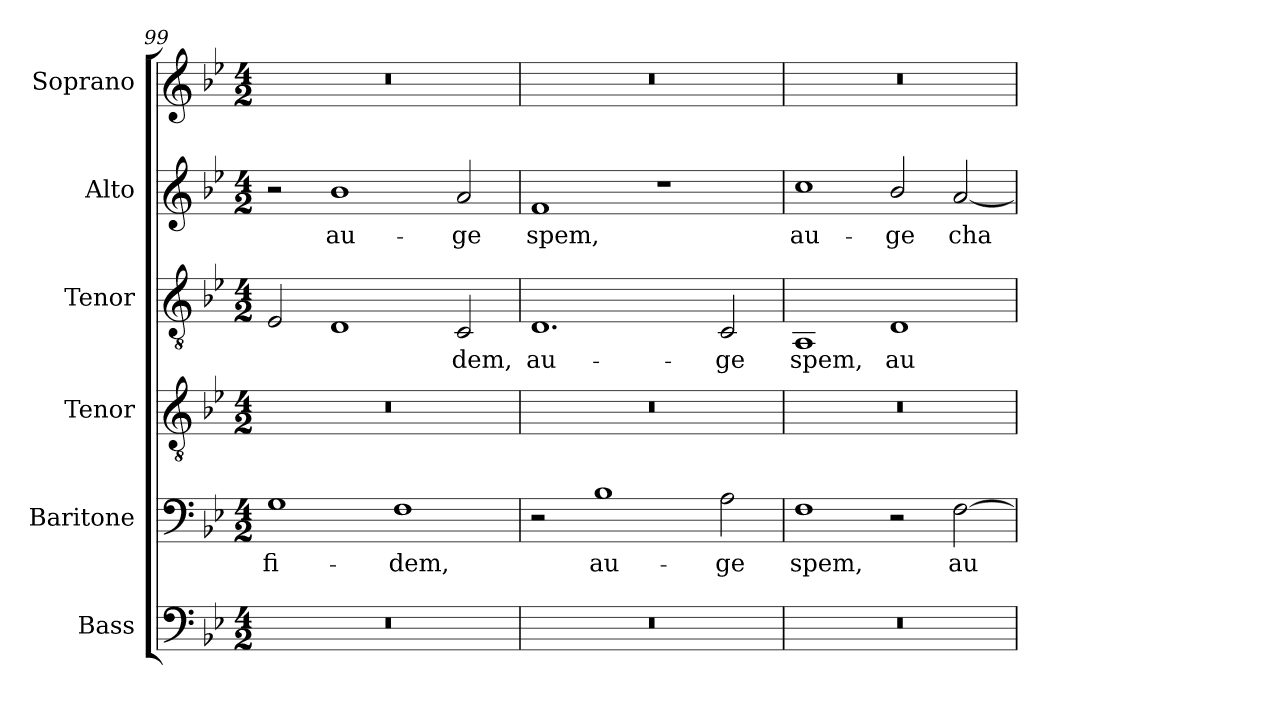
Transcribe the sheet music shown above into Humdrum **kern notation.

**kern	**kern	**text	**kern	**kern	**text	**kern	**text	**kern
*part6	*part5	*part5	*part4	*part3	*part3	*part2	*part2	*part1
*staff6	*staff5	*staff5	*staff4	*staff3	*staff3	*staff2	*staff2	*staff1
*I"Bass	*I"Baritone	*	*I"Tenor	*I"Tenor	*	*I"Alto	*	*I"Soprano
*I'B.	*I'Bar.	*	*I'T2.	*I'T1.	*	*I'A.	*	*I'S.
*clefF4	*clefF4	*	*clefGv2	*clefGv2	*	*clefG2	*	*clefG2
*	*	*	*ITrd7c12	*	*	*	*	*
*k[b-e-]	*k[b-e-]	*	*k[b-e-]	*k[b-e-]	*	*k[b-e-]	*	*k[b-e-]
*B-:	*B-:	*	*B-:	*B-:	*	*B-:	*	*B-:
*M4/2	*M4/2	*	*M4/2	*M4/2	*	*M4/2	*	*M4/2
=99	=99	=99	=99	=99	=99	=99	=99	=99
!LO:N:vis=1	!	!	!	!	!	!	!	!
!	!	!LO:LY:b:color=#000000	!LO:N:vis=1	!	!	!	!	!LO:N:vis=1
0r	1Gi	fi-	0r	2E-i/	.	2r	.	0r
!	!	!	!	!	!	!	!LO:LY:b:color=#000000	!
.	.	.	.	1Di	.	1b-i	au-	.
!	!	!LO:LY:b:color=#000000	!	!	!	!	!	!
.	1Fi	-dem,	.	.	.	.	.	.
!	!	!	!	!	!LO:LY:b:color=#000000	!	!	!
!	!	!	!	!	!	!	!LO:LY:b:color=#000000	!
.	.	.	.	2Ci/	-dem,	2ai/	-ge	.
=100	=100	=100	=100	=100	=100	=100	=100	=100
!LO:N:vis=1	!	!	!LO:N:vis=1	!	!	!	!	!
!	!	!	!	!	!LO:LY:b:color=#000000	!	!	!
!	!	!	!	!	!	!	!LO:LY:b:color=#000000	!LO:N:vis=1
0r	2r	.	0r	1.Di	au-	1fi	spem,	0r
!	!	!LO:LY:b:color=#000000	!	!	!	!	!	!
.	1B-i	au-	.	.	.	.	.	.
.	.	.	.	.	.	1r	.	.
!	!	!LO:LY:b:color=#000000	!	!	!	!	!	!
!	!	!	!	!	!LO:LY:b:color=#000000	!	!	!
.	2Ai\	-ge	.	2Ci/	-ge	.	.	.
=101	=101	=101	=101	=101	=101	=101	=101	=101
!LO:N:vis=1	!	!	!	!	!	!	!	!
!	!	!LO:LY:b:color=#000000	!LO:N:vis=1	!	!	!	!	!
!	!	!	!	!	!LO:LY:b:color=#000000	!	!	!
!	!	!	!	!	!	!	!LO:LY:b:color=#000000	!LO:N:vis=1
0r	1Fi	spem,	0r	1AAi	spem,	1cci	au-	0r
!	!	!	!	!	!LO:LY:b:color=#000000	!	!	!
!	!	!	!	!	!	!	!LO:LY:b:color=#000000	!
.	2r	.	.	1Di	au-	2b-i/	-ge	.
!	!	!LO:LY:b:color=#000000	!	!	!	!	!	!
!	!	!	!	!	!	!	!LO:LY:b:color=#000000	!
.	[2Fi\	au-	.	.	.	[2ai/	cha-	.
=	=	=	=	=	=	=	=	=
*-	*-	*-	*-	*-	*-	*-	*-	*-
